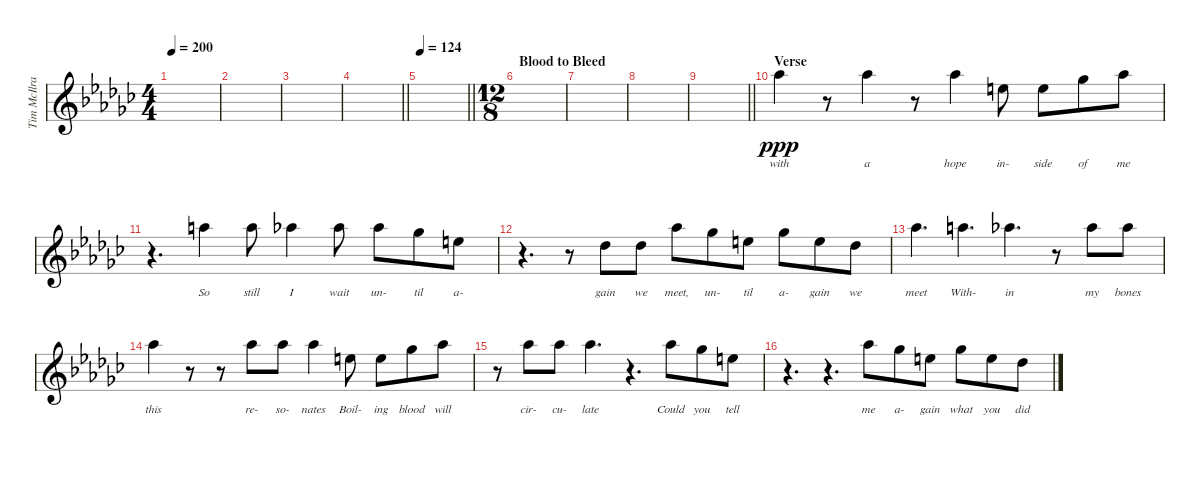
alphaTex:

\track ("Tim McIlrath - Vocals" "Tim McIlra") {instrument distortionguitar}
\staff {score}
\tuning (Eb4 Bb3 Gb3 Db3 Ab2 Eb2) {hide}
\ts (4 4)
\tempo 200
\clef g2
\ks ebminor
|
|
|
\barLineRight lightlight
|
\tempo 124
\barLineRight lightlight
|
\ts (12 8)
\section ("" "Blood to Bleed")
\ks gb
|
|
|
\barLineRight lightlight
|
\section ("" "Verse")
10.2.4{lyrics (0 "with") lyrics (1 "") lyrics (2 "") lyrics (3 "") lyrics (4 "") dy ppp} r.8 10.2.4{lyrics (0 "a") lyrics (1 "") lyrics (2 "") lyrics (3 "") lyrics (4 "")} r.8 10.2.4{lyrics (0 "hope") lyrics (1 "") lyrics (2 "") lyrics (3 "") lyrics (4 "")} 6.2.8{lyrics (0 "in-") lyrics (1 "") lyrics (2 "") lyrics (3 "") lyrics (4 "")} 6.2.8{lyrics (0 "side") lyrics (1 "") lyrics (2 "") lyrics (3 "") lyrics (4 "")} 8.2.8{lyrics (0 "of") lyrics (1 "") lyrics (2 "") lyrics (3 "") lyrics (4 "")} 10.2.8{lyrics (0 "me") lyrics (1 "") lyrics (2 "") lyrics (3 "") lyrics (4 "")} |
r.4{d} 11.2.4{lyrics (0 "So") lyrics (1 "") lyrics (2 "") lyrics (3 "") lyrics (4 "")} 11.2.8{lyrics (0 "still") lyrics (1 "") lyrics (2 "") lyrics (3 "") lyrics (4 "")} 10.2.4{lyrics (0 "I") lyrics (1 "") lyrics (2 "") lyrics (3 "") lyrics (4 "")} 10.2.8{lyrics (0 "wait") lyrics (1 "") lyrics (2 "") lyrics (3 "") lyrics (4 "")} 10.2.8{lyrics (0 "un-") lyrics (1 "") lyrics (2 "") lyrics (3 "") lyrics (4 "")} 8.2.8{lyrics (0 "til") lyrics (1 "") lyrics (2 "") lyrics (3 "") lyrics (4 "")} 6.2.8{lyrics (0 "a-") lyrics (1 "") lyrics (2 "") lyrics (3 "") lyrics (4 "")} |
r.4{d} r.8 3.2.8{lyrics (0 "gain") lyrics (1 "") lyrics (2 "") lyrics (3 "") lyrics (4 "")} 3.2.8{lyrics (0 "we") lyrics (1 "") lyrics (2 "") lyrics (3 "") lyrics (4 "")} 10.2.8{lyrics (0 "meet,") lyrics (1 "") lyrics (2 "") lyrics (3 "") lyrics (4 "")} 8.2.8{lyrics (0 "un-") lyrics (1 "") lyrics (2 "") lyrics (3 "") lyrics (4 "")} 6.2.8{lyrics (0 "til") lyrics (1 "") lyrics (2 "") lyrics (3 "") lyrics (4 "")} 8.2.8{lyrics (0 "a-") lyrics (1 "") lyrics (2 "") lyrics (3 "") lyrics (4 "")} 6.2.8{lyrics (0 "gain") lyrics (1 "") lyrics (2 "") lyrics (3 "") lyrics (4 "")} 3.2.8{lyrics (0 "we") lyrics (1 "") lyrics (2 "") lyrics (3 "") lyrics (4 "")} |
10.2.4{d lyrics (0 "meet") lyrics (1 "") lyrics (2 "") lyrics (3 "") lyrics (4 "")} 11.2.4{d lyrics (0 "With-") lyrics (1 "") lyrics (2 "") lyrics (3 "") lyrics (4 "")} 10.2.4{d lyrics (0 "in") lyrics (1 "") lyrics (2 "") lyrics (3 "") lyrics (4 "")} r.8 10.2.8{lyrics (0 "my") lyrics (1 "") lyrics (2 "") lyrics (3 "") lyrics (4 "")} 10.2.8{lyrics (0 "bones") lyrics (1 "") lyrics (2 "") lyrics (3 "") lyrics (4 "")} |
10.2.4{lyrics (0 "this") lyrics (1 "") lyrics (2 "") lyrics (3 "") lyrics (4 "")} r.8 r.8 10.2.8{lyrics (0 "re-") lyrics (1 "") lyrics (2 "") lyrics (3 "") lyrics (4 "")} 10.2.8{lyrics (0 "so-") lyrics (1 "") lyrics (2 "") lyrics (3 "") lyrics (4 "")} 10.2.4{lyrics (0 "nates") lyrics (1 "") lyrics (2 "") lyrics (3 "") lyrics (4 "")} 6.2.8{lyrics (0 "Boil-") lyrics (1 "") lyrics (2 "") lyrics (3 "") lyrics (4 "")} 6.2.8{lyrics (0 "ing") lyrics (1 "") lyrics (2 "") lyrics (3 "") lyrics (4 "")} 8.2.8{lyrics (0 "blood") lyrics (1 "") lyrics (2 "") lyrics (3 "") lyrics (4 "")} 10.2.8{lyrics (0 "will") lyrics (1 "") lyrics (2 "") lyrics (3 "") lyrics (4 "")} |
r.8 10.2.8{lyrics (0 "cir-") lyrics (1 "") lyrics (2 "") lyrics (3 "") lyrics (4 "")} 10.2.8{lyrics (0 "cu-") lyrics (1 "") lyrics (2 "") lyrics (3 "") lyrics (4 "")} 10.2.4{d lyrics (0 "late") lyrics (1 "") lyrics (2 "") lyrics (3 "") lyrics (4 "")} r.4{d} 10.2.8{lyrics (0 "Could") lyrics (1 "") lyrics (2 "") lyrics (3 "") lyrics (4 "")} 8.2.8{lyrics (0 "you") lyrics (1 "") lyrics (2 "") lyrics (3 "") lyrics (4 "")} 6.2.8{lyrics (0 "tell") lyrics (1 "") lyrics (2 "") lyrics (3 "") lyrics (4 "")} |
r.4{d} r.4{d} 10.2.8{lyrics (0 "me") lyrics (1 "") lyrics (2 "") lyrics (3 "") lyrics (4 "")} 8.2.8{lyrics (0 "a-") lyrics (1 "") lyrics (2 "") lyrics (3 "") lyrics (4 "")} 6.2.8{lyrics (0 "gain") lyrics (1 "") lyrics (2 "") lyrics (3 "") lyrics (4 "")} 8.2.8{lyrics (0 "what") lyrics (1 "") lyrics (2 "") lyrics (3 "") lyrics (4 "")} 6.2.8{lyrics (0 "you") lyrics (1 "") lyrics (2 "") lyrics (3 "") lyrics (4 "")} 3.2.8{lyrics (0 "did") lyrics (1 "") lyrics (2 "") lyrics (3 "") lyrics (4 "")}
